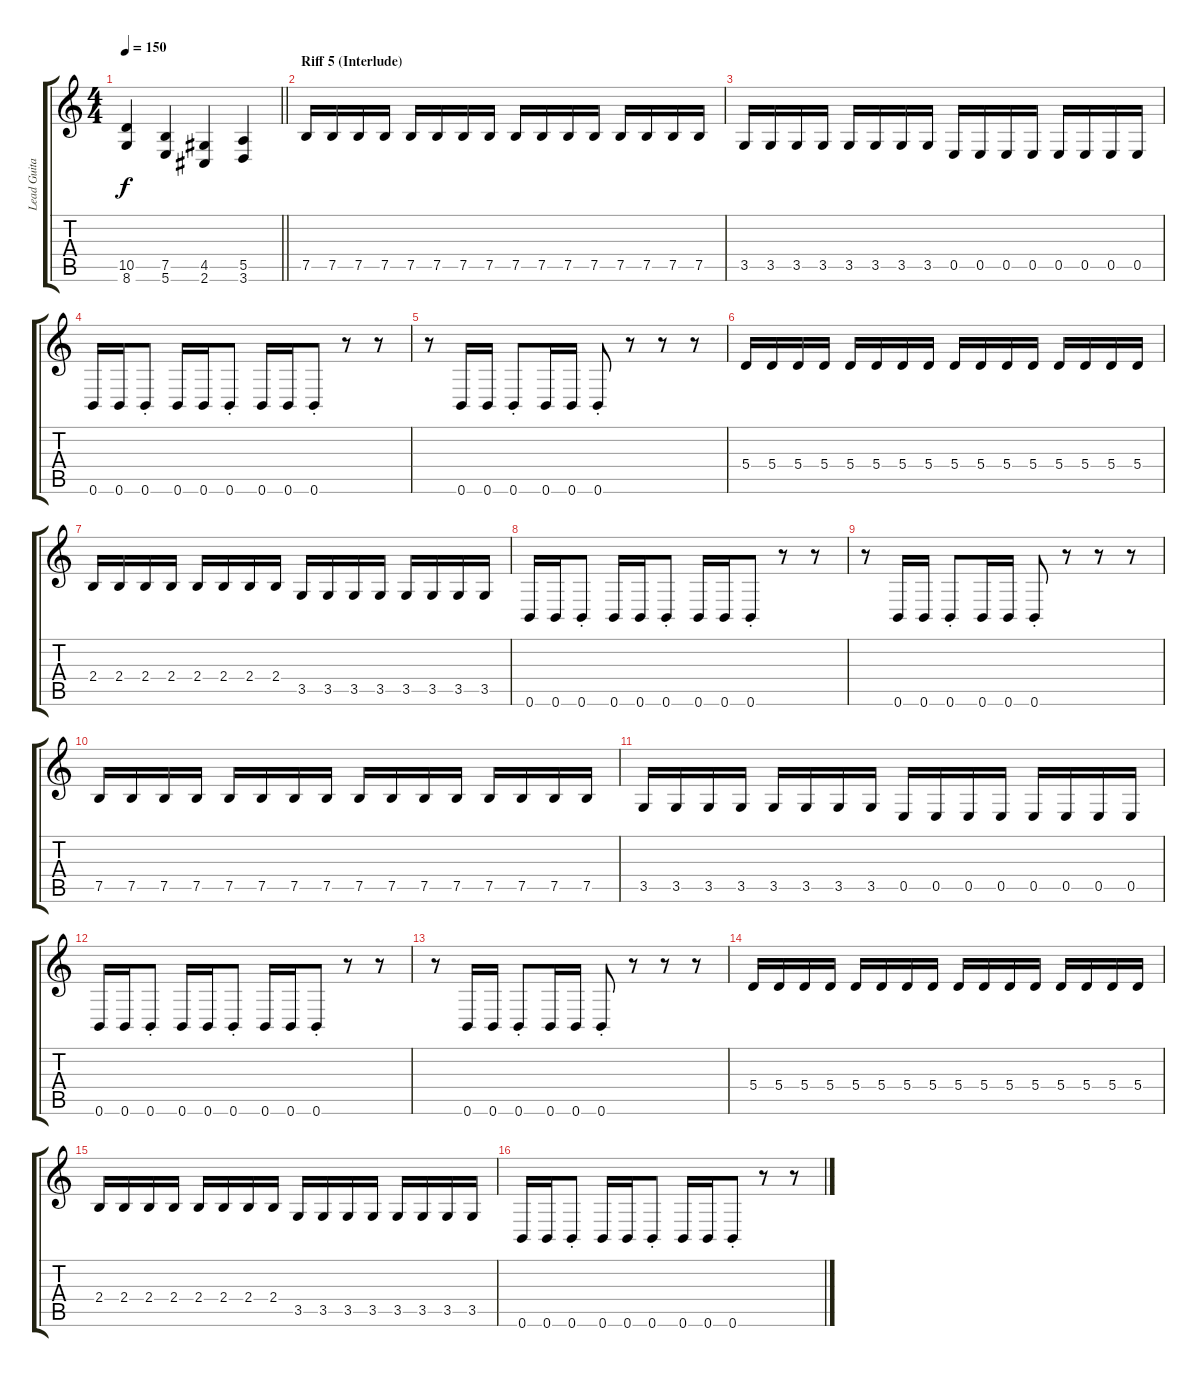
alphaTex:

\track ("Lead Guitar" "Lead Guita") {instrument distortionguitar}
\staff {score tabs}
\tuning (B3 Gb3 D3 A2 E2 B1) {hide}
\ts (4 4)
\tempo 150
\clef g2
\barLineRight lightlight
\ks c
(10.5 8.6).4{dy f} (7.5 5.6).4 (4.5 2.6).4 (5.5 3.6).4 |
\section ("" "Riff 5 (Interlude)")
7.5.16 7.5.16 7.5.16 7.5.16 7.5.16 7.5.16 7.5.16 7.5.16 7.5.16 7.5.16 7.5.16 7.5.16 7.5.16 7.5.16 7.5.16 7.5.16 |
3.5.16 3.5.16 3.5.16 3.5.16 3.5.16 3.5.16 3.5.16 3.5.16 0.5.16 0.5.16 0.5.16 0.5.16 0.5.16 0.5.16 0.5.16 0.5.16 |
0.6.16 0.6.16 0.6{st}.8 0.6.16 0.6.16 0.6{st}.8 0.6.16 0.6.16 0.6{st}.8 r.8 r.8 |
r.8 0.6.16 0.6.16 0.6{st}.8 0.6.16 0.6.16 0.6{st}.8 r.8 r.8 r.8 |
5.4.16 5.4.16 5.4.16 5.4.16 5.4.16 5.4.16 5.4.16 5.4.16 5.4.16 5.4.16 5.4.16 5.4.16 5.4.16 5.4.16 5.4.16 5.4.16 |
2.4.16 2.4.16 2.4.16 2.4.16 2.4.16 2.4.16 2.4.16 2.4.16 3.5.16 3.5.16 3.5.16 3.5.16 3.5.16 3.5.16 3.5.16 3.5.16 |
0.6.16 0.6.16 0.6{st}.8 0.6.16 0.6.16 0.6{st}.8 0.6.16 0.6.16 0.6{st}.8 r.8 r.8 |
r.8 0.6.16 0.6.16 0.6{st}.8 0.6.16 0.6.16 0.6{st}.8 r.8 r.8 r.8 |
7.5.16 7.5.16 7.5.16 7.5.16 7.5.16 7.5.16 7.5.16 7.5.16 7.5.16 7.5.16 7.5.16 7.5.16 7.5.16 7.5.16 7.5.16 7.5.16 |
3.5.16 3.5.16 3.5.16 3.5.16 3.5.16 3.5.16 3.5.16 3.5.16 0.5.16 0.5.16 0.5.16 0.5.16 0.5.16 0.5.16 0.5.16 0.5.16 |
0.6.16 0.6.16 0.6{st}.8 0.6.16 0.6.16 0.6{st}.8 0.6.16 0.6.16 0.6{st}.8 r.8 r.8 |
r.8 0.6.16 0.6.16 0.6{st}.8 0.6.16 0.6.16 0.6{st}.8 r.8 r.8 r.8 |
5.4.16 5.4.16 5.4.16 5.4.16 5.4.16 5.4.16 5.4.16 5.4.16 5.4.16 5.4.16 5.4.16 5.4.16 5.4.16 5.4.16 5.4.16 5.4.16 |
2.4.16 2.4.16 2.4.16 2.4.16 2.4.16 2.4.16 2.4.16 2.4.16 3.5.16 3.5.16 3.5.16 3.5.16 3.5.16 3.5.16 3.5.16 3.5.16 |
0.6.16 0.6.16 0.6{st}.8 0.6.16 0.6.16 0.6{st}.8 0.6.16 0.6.16 0.6{st}.8 r.8 r.8
